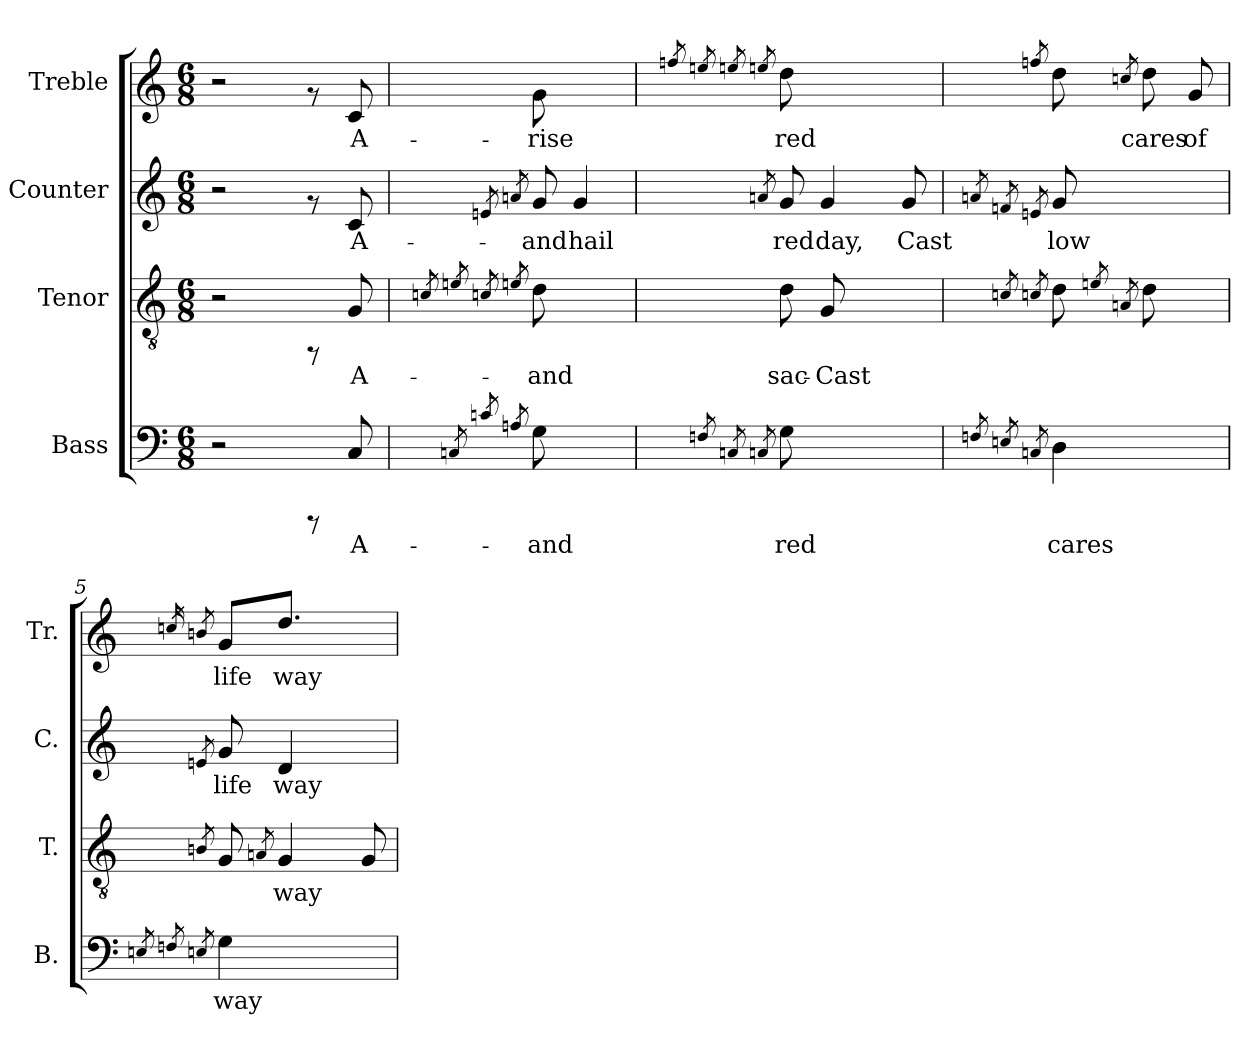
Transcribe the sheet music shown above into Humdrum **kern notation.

**kern	**text	**kern	**text	**kern	**text	**kern	**text
*part4	*part4	*part3	*part3	*part2	*part2	*part1	*part1
*staff4	*staff4	*staff3	*staff3	*staff2	*staff2	*staff1	*staff1
*I"Bass	*	*I"Tenor	*	*I"Counter	*	*I"Treble	*
*I'B.	*	*I'T.	*	*I'C.	*	*I'Tr.	*
!!LO:PB:g=z
*stria5	*	*stria5	*	*stria5	*	*stria5	*
*clefF4	*	*clefGv2	*	*clefG2	*	*clefG2	*
*k[]	*	*k[]	*	*k[]	*	*k[]	*
*C:	*	*C:	*	*C:	*	*C:	*
*M6/8	*	*M6/8	*	*M6/8	*	*M6/8	*
=1	=1	=1	=1	=1	=1	=1	=1
2r	.	2r	.	2r	.	2r	.
8rCCC	.	8rFF	.	8rf	.	8rf	.
!	!LO:LY:a:cj	!	!LO:LY:a:cj	!	!LO:LY:b:cj	!	!LO:LY:b:cj
8C/	A-	8G/	A-	8c/	A-	8c/	A-
=2	=2	=2	=2	=2	=2	=2	=2
.	.	8qcn/	.	.	.	.	.
8qCn/	.	8qen/	.	.	.	.	.
8qcn/	.	8qcn/	.	8qen/	.	.	.
8qAn/	.	8qen/	.	8qan/	.	.	.
!	!LO:LY:a:cj	!	!LO:LY:a:cj	!	!LO:LY:b:cj	!	!LO:LY:b:cj
8G\	-and	8d\	-and	8g/	-and	8g\L	-rise
!	!	!	!	!	!LO:LY:b:cj	!	!
4ryy	.	4ryy	.	4g/	hail	4ryy	.
=3	=3	=3	=3	=3	=3	=3	=3
.	.	.	.	.	.	8qffn/	.
8qFn/	.	.	.	.	.	8qeen/	.
8qCn/	.	.	.	.	.	8qeen/	.
8qCn/	.	.	.	8qan/	.	8qeen/	.
!	!LO:LY:a:cj	!	!LO:LY:a:cj	!	!LO:LY:b:cj	!	!LO:LY:b:cj
8G\	red	8d\L	sac-	8g/	red	8dd\L	red
!	!	!	!LO:LY:a:cj	!	!LO:LY:b:cj	!	!
4.ryy	.	8G/L	-Cast	4g/	day,	4.ryy	.
.	.	4ryy	.	.	.	.	.
!	!	!	!	!	!LO:LY:b:cj	!	!
.	.	.	.	8g/	Cast	.	.
=4	=4	=4	=4	=4	=4	=4	=4
8qFn/	.	.	.	8qan/	.	.	.
8qEn/	.	8qcn/	.	8qfn/	.	.	.
8qCn/	.	8qcn/	.	8qen/	.	8qffn/	.
!	!LO:LY:a:cj	!	!LO:LY:a:cj	!	!LO:LY:b:cj	!	!LO:LY:b:cj
4D\	cares	8d\L	.	8g/	low	8dd\L	.
.	.	8qen/	.	.	.	.	.
.	.	8qAn/	.	.	.	8qccn/	.
!	!	!	!LO:LY:a:cj	!	!	!	!LO:LY:b:cj
.	.	8d\	.	4ryy	.	8dd\	cares
!	!	!	!	!	!	!	!LO:LY:b:cj
8ryy	.	8ryy	.	.	.	8g/	of
=5	=5	=5	=5	=5	=5	=5	=5
8qEn/	.	.	.	.	.	.	.
8qFn/	.	.	.	.	.	16qccn/	.
8qEn/	.	8qBn/	.	8qen/	.	8qbn/	.
!	!LO:LY:a:cj	!	!LO:LY:a:cj	!	!LO:LY:b:cj	!	!LO:LY:b:cj
4G\	way	8G/L	-	8g/L	life	8g/L	life
.	.	8qAn/	.	.	.	.	.
!	!	!	!LO:LY:a:cj	!	!LO:LY:b:cj	!	!LO:LY:b:cj
.	.	4G/	-way	4d/	way	8.dd\J	way
4ryy	.	.	.	.	.	.	.
.	.	.	.	.	.	8.ryy	.
!	!	!	!LO:LY:a:cj	!	!	!	!
.	.	8G/	.	8ryy	.	.	.
=	=	=	=	=	=	=	=
*-	*-	*-	*-	*-	*-	*-	*-
